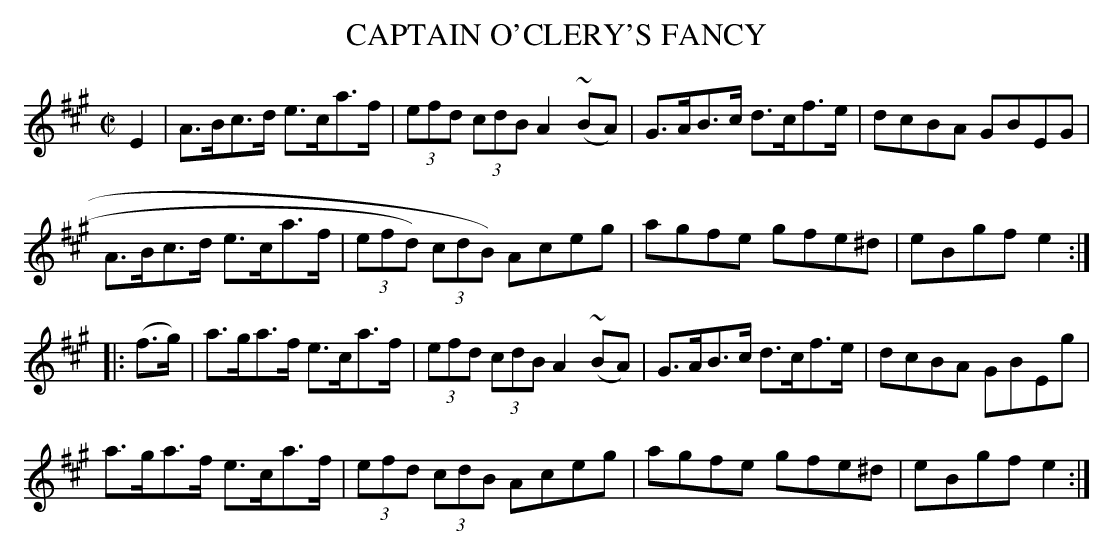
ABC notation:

X:1
T: CAPTAIN O'CLERY'S FANCY
M: C|
L: 1/8
K: A
E2|A>Bc>d e>ca>f|(3efd (3cdB A2 (~BA)|G>AB>c d>cf>e|dcBA GBEG|
A>Bc>d e>ca>f|(3efd) (3cdB) Aceg|agfe gfe^d|eBgf e2:|
|:(f>g)|a>ga>f e>ca>f|(3efd (3cdB A2 (~BA)|G>AB>c d>cf>e|dcBA GBEg|
a>ga>f e>ca>f|(3efd (3cdB Aceg|agfe gfe^d|eBgf e2:|
